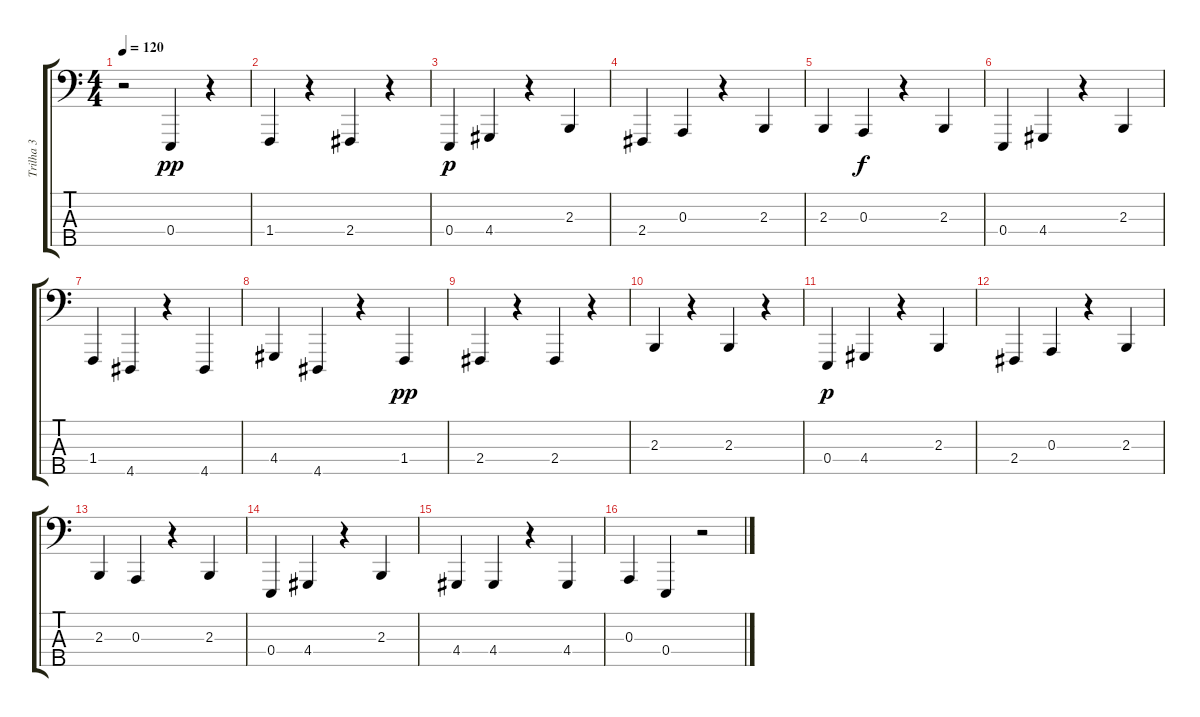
\track ("Trilha 3" "Trilha 3") {instrument acousticgrandpiano}
\staff {score tabs}
\tuning (G2 D2 A1 E1 B0) {hide}
\ts (4 4)
\tempo 120
\clef f4
\ks c
r.2{dy p} 0.4.4{dy pp} r.4 |
1.4.4 r.4 2.4.4 r.4 |
0.4.4{dy p} 4.4.4 r.4 2.3.4 |
2.4.4 0.3.4 r.4 2.3.4 |
2.3.4 0.3.4{dy f} r.4 2.3.4 |
0.4.4 4.4.4 r.4 2.3.4 |
1.4.4 4.5.4 r.4 4.5.4 |
4.4.4 4.5.4 r.4 1.4.4{dy pp} |
2.4.4 r.4 2.4.4 r.4 |
2.3.4 r.4 2.3.4 r.4 |
0.4.4{dy p} 4.4.4 r.4 2.3.4 |
2.4.4 0.3.4 r.4 2.3.4 |
2.3.4 0.3.4 r.4 2.3.4 |
0.4.4 4.4.4 r.4 2.3.4 |
4.4.4 4.4.4 r.4 4.4.4 |
0.3.4 0.4.4 r.2
